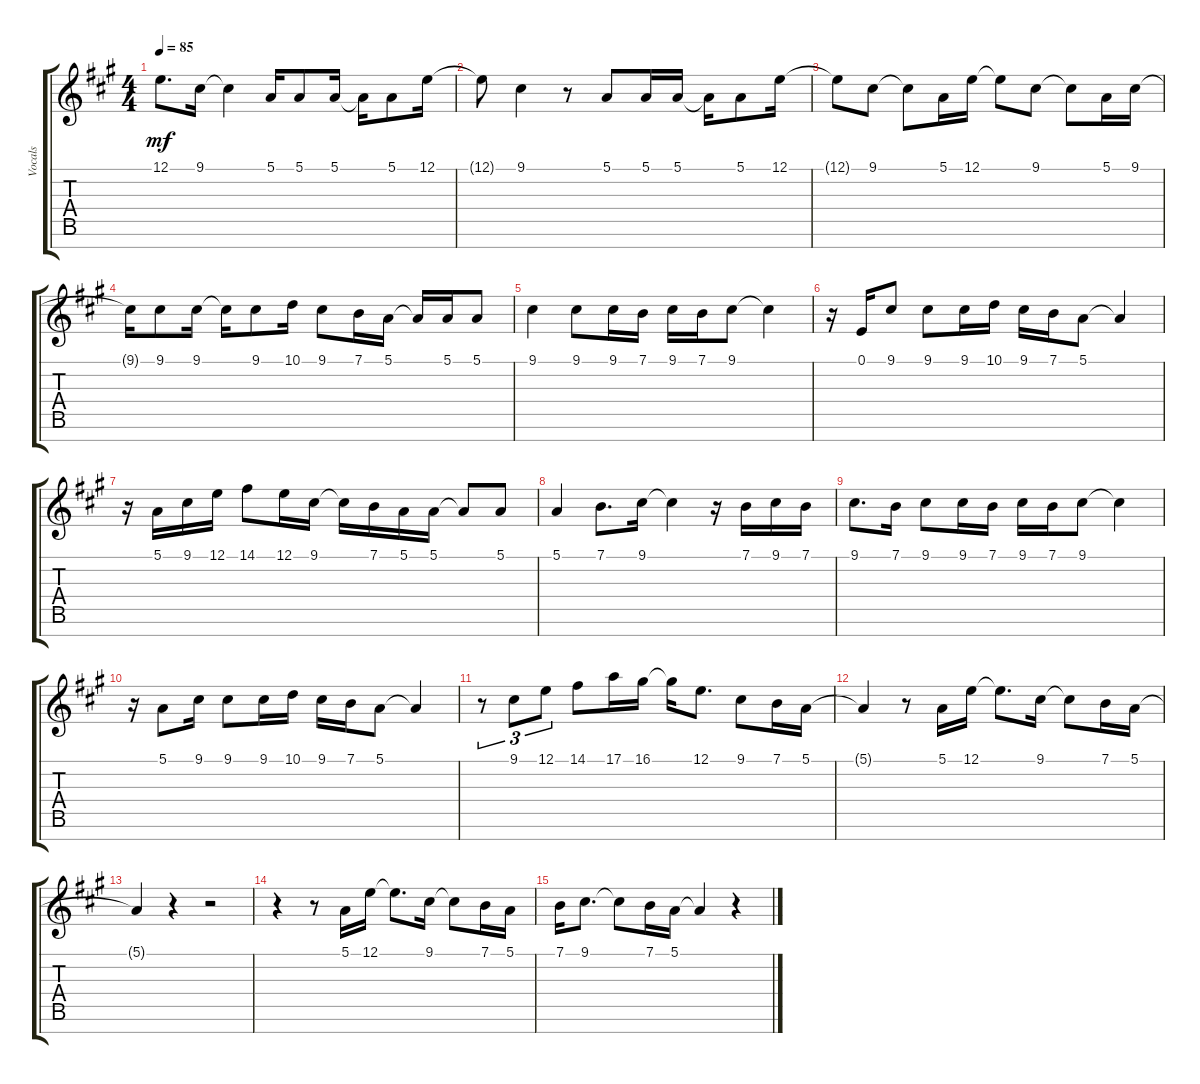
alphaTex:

\track ("Vocals" "Vocals") {instrument synthvoice}
\staff {score tabs}
\tuning (E4 B3 G3 D3 A2 E2 B1) {hide}
\ts (4 4)
\tempo 85
\clef g2
\ks a
12.1.8{d dy mf} 9.1.16 9.1{t}.4 5.1.16 5.1.8 5.1.16 5.1{t}.16 5.1.8 12.1.16 |
12.1{t}.8 9.1.4 r.8 5.1.8 5.1.16 5.1.16 5.1{t}.16 5.1.8 12.1.16 |
12.1{t}.8 9.1.8 9.1{t}.8 5.1.16 12.1.16 12.1{t}.8 9.1.8 9.1{t}.8 5.1.16 9.1.16 |
9.1{t}.16 9.1.8 9.1.16 9.1{t}.16 9.1.8 10.1.16 9.1.8 7.1.16 5.1.16 5.1{t}.16 5.1.16 5.1.8 |
9.1.4 9.1.8 9.1.16 7.1.16 9.1.16 7.1.16 9.1.8 9.1{t}.4 |
r.16 0.1.16 9.1.8 9.1.8 9.1.16 10.1.16 9.1.16 7.1.16 5.1.8 5.1{t}.4 |
r.16 5.1.16 9.1.16 12.1.16 14.1.8 12.1.16 9.1.16 9.1{t}.16 7.1.16 5.1.16 5.1.16 5.1{t}.8 5.1.8 |
5.1.4 7.1.8{d} 9.1.16 9.1{t}.4 r.16 7.1.16 9.1.16 7.1.16 |
9.1.8{d} 7.1.16 9.1.8 9.1.16 7.1.16 9.1.16 7.1.16 9.1.8 9.1{t}.4 |
r.16 5.1.8 9.1.16 9.1.8 9.1.16 10.1.16 9.1.16 7.1.16 5.1.8 5.1{t}.4 |
r.8{tu (3 2)} 9.1.8{tu (3 2)} 12.1.8{tu (3 2)} 14.1.8 17.1.16 16.1.16 16.1{t}.16 12.1.8{d} 9.1.8 7.1.16 5.1.16 |
5.1{t}.4 r.8 5.1.16 12.1.16 12.1{t}.8{d} 9.1.16 9.1{t}.8 7.1.16 5.1.16 |
5.1{t}.4 r.4 r.2 |
r.4 r.8 5.1.16 12.1.16 12.1{t}.8{d} 9.1.16 9.1{t}.8 7.1.16 5.1.16 |
7.1.16 9.1.8{d} 9.1{t}.8 7.1.16 5.1.16 5.1{t}.4 r.4
